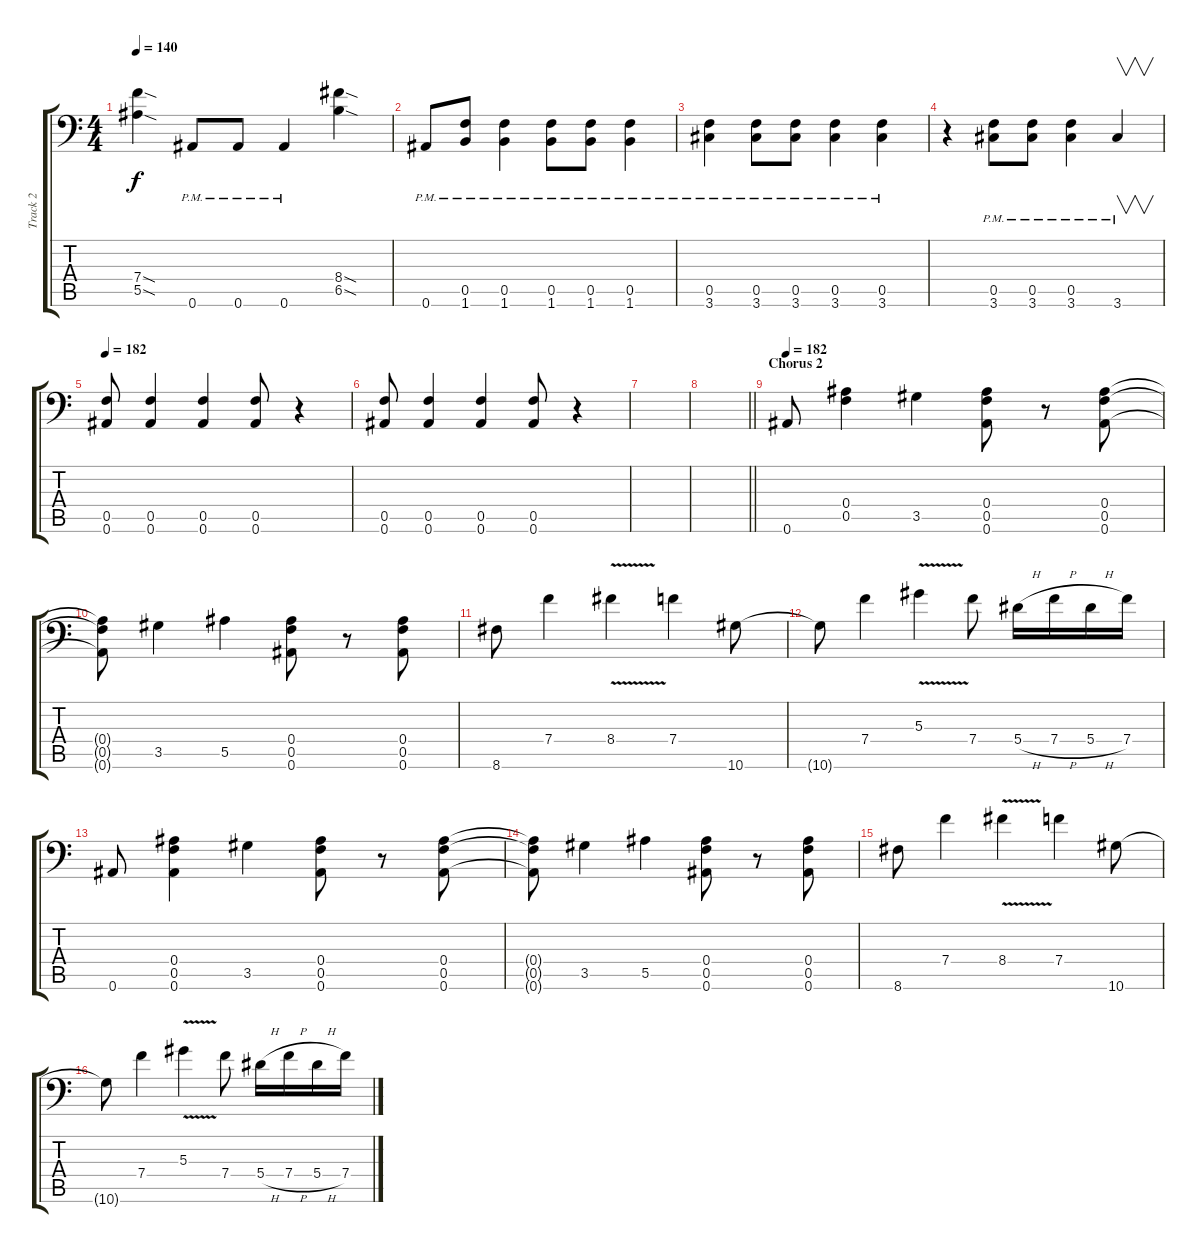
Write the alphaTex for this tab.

\track ("Track 2" "Track 2") {instrument overdrivenguitar}
\staff {score tabs}
\tuning (C4 G3 Eb3 Bb2 F2 Bb1) {hide}
\ts (4 4)
\tempo 140
\clef f4
\ks c
(7.4{sod} 5.5{sod}).4{dy f} 0.6{pm}.8 0.6{pm}.8 0.6{pm}.4 (8.4{sod} 6.5{sod}).4 |
0.6{pm}.8 (0.5{pm} 1.6{pm}).8 (0.5{pm} 1.6{pm}).4 (0.5{pm} 1.6{pm}).8 (0.5{pm} 1.6{pm}).8 (0.5{pm} 1.6{pm}).4 |
(0.5{pm} 3.6{pm}).4 (0.5{pm} 3.6{pm}).8 (0.5{pm} 3.6{pm}).8 (0.5{pm} 3.6{pm}).4 (0.5{pm} 3.6{pm}).4 |
r.4 (0.5{pm} 3.6{pm}).8 (0.5{pm} 3.6{pm}).8 (0.5{pm} 3.6{pm}).4 3.6{pm}.4{v} |
\tempo 182
(0.5 0.6).8 (0.5 0.6).4 (0.5 0.6).4 (0.5 0.6).8 r.4 |
(0.5 0.6).8 (0.5 0.6).4 (0.5 0.6).4 (0.5 0.6).8 r.4 |
|
\barLineRight lightlight
|
\section ("" "Chorus 2")
\tempo 182
0.6.8 (0.4 0.5).4 3.5.4 (0.4 0.5 0.6).8 r.8 (0.4 0.5 0.6).8 |
(0.4{t} 0.5{t} 0.6{t}).8 3.5.4 5.5.4 (0.4 0.5 0.6).8 r.8 (0.4 0.5 0.6).8 |
8.6.8 7.4.4 8.4{v}.4 7.4.4 10.6.8 |
10.6{t}.8 7.4.4 5.3{v}.4 7.4.8 5.4{h}.16 7.4{h}.16 5.4{h}.16 7.4.16 |
0.6.8 (0.4 0.5 0.6).4 3.5.4 (0.4 0.5 0.6).8 r.8 (0.4 0.5 0.6).8 |
(0.4{t} 0.5{t} 0.6{t}).8 3.5.4 5.5.4 (0.4 0.5 0.6).8 r.8 (0.4 0.5 0.6).8 |
8.6.8 7.4.4 8.4{v}.4 7.4.4 10.6.8 |
10.6{t}.8 7.4.4 5.3{v}.4 7.4.8 5.4{h}.16 7.4{h}.16 5.4{h}.16 7.4.16
